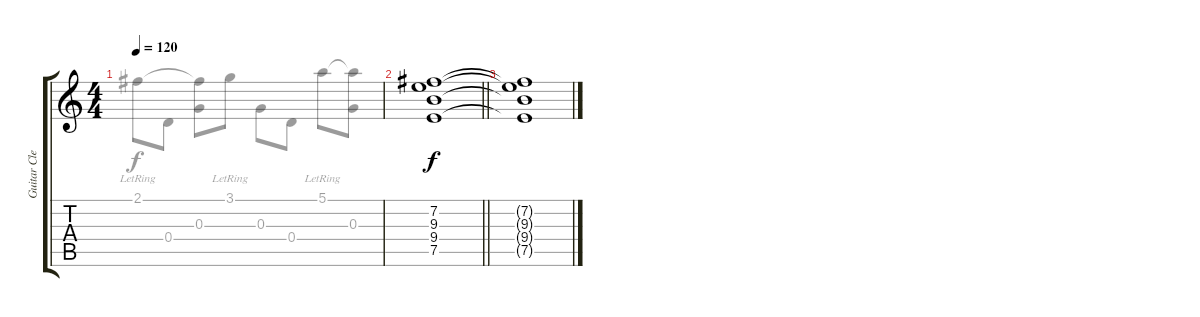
\track ("Guitar Clean   " "Guitar Cle") {instrument electricguitarclean}
\staff {score tabs}
\tuning (E4 B3 G3 D3 A2 E2) {hide}
\voice
\ts (4 4)
\tempo 120
\clef g2
\ks c
|
\barLineRight lightlight
(7.2 9.3 9.4 7.5).1 |
(7.2{t} 9.3{t} 9.4{t} 7.5{t}).1
\voice
\clef g2
\ottava regular
\simile none
\ks c
2.1{lr}.8{dy f} 0.4.8 (2.1{t} 0.3).8 3.1{lr}.8 0.3.8 0.4.8 5.1{lr}.8 (5.1{t} 0.3).8 |
\barLineRight lightlight
|
